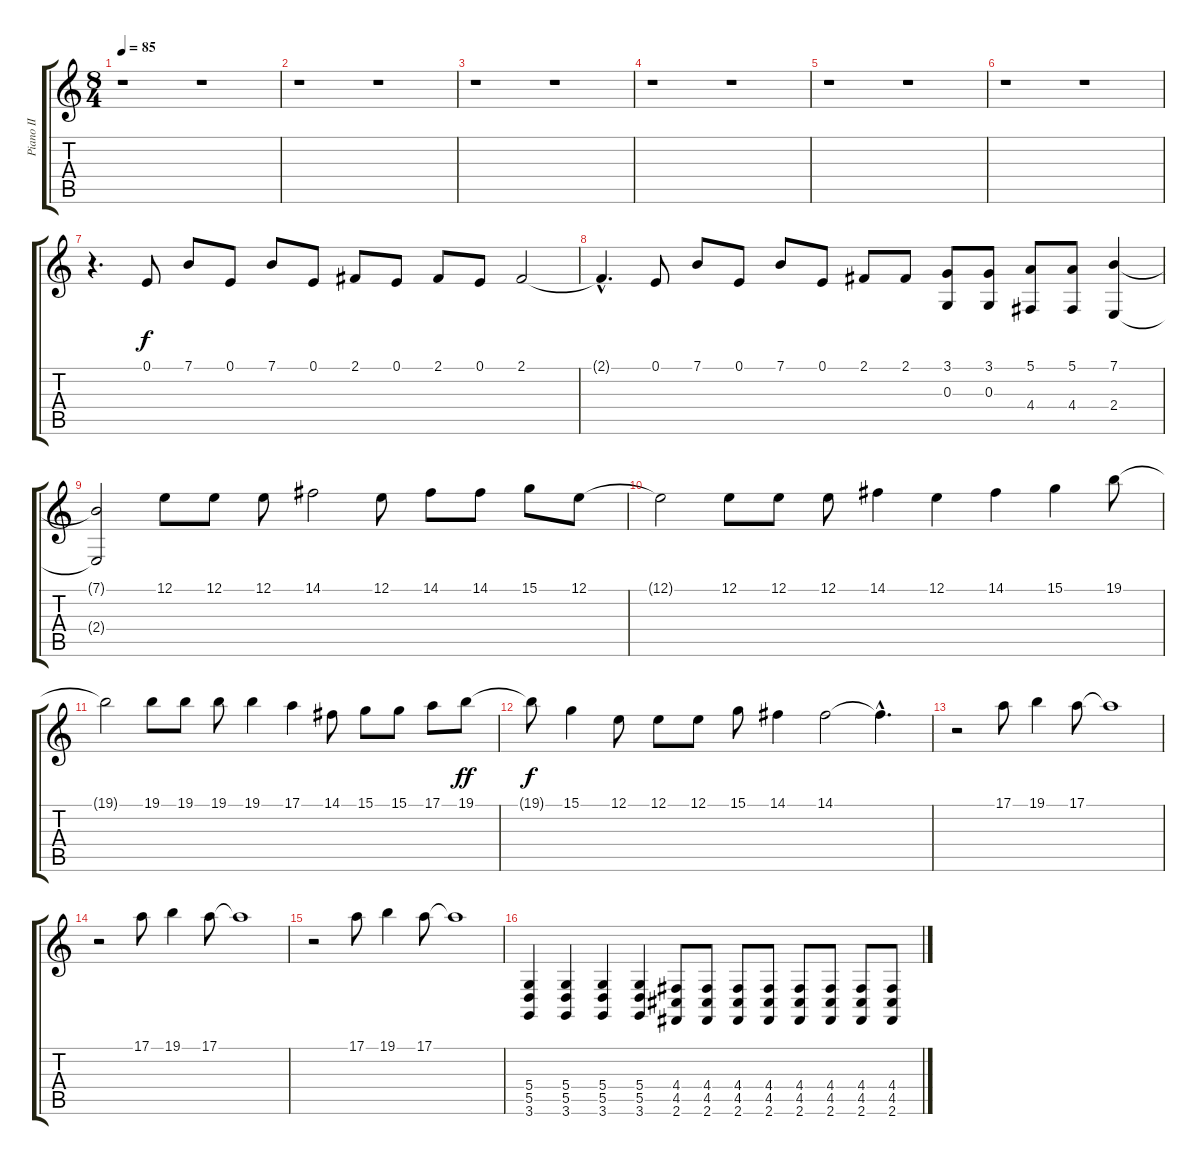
\track ("Piano II" "Piano II") {instrument acousticgrandpiano}
\staff {score tabs}
\tuning (E4 B3 G3 D3 A2 E2) {hide}
\ts (8 4)
\tempo 85
\clef g2
\ks c
r.1{dy f} r.1 |
r.1 r.1 |
r.1 r.1 |
r.1 r.1 |
r.1 r.1 |
r.1 r.1 |
r.4{d} 0.1.8 7.1.8 0.1.8 7.1.8 0.1.8 2.1.8 0.1.8 2.1.8 0.1.8 2.1.2 |
2.1{hac t}.4{d} 0.1.8 7.1.8 0.1.8 7.1.8 0.1.8 2.1.8 2.1.8 (3.1 0.3).8 (3.1 0.3).8 (5.1 4.4).8 (5.1 4.4).8 (7.1 2.4).4 |
(7.1{t} 2.4{t}).2{volume 13} 12.1.8 12.1.8 12.1.8 14.1.2 12.1.8 14.1.8 14.1.8 15.1.8 12.1.8 |
12.1{t}.2 12.1.8 12.1.8 12.1.8 14.1.4 12.1.4 14.1.4 15.1.4 19.1.8 |
19.1{t}.2{volume 16} 19.1.8 19.1.8 19.1.8 19.1.4 17.1.4 14.1.8 15.1.8 15.1.8 17.1.8 19.1.8{dy ff} |
19.1{t}.8{dy f} 15.1.4 12.1.8 12.1.8 12.1.8 15.1.8 14.1.4 14.1.2 14.1{hac t}.4{d} |
r.2 17.1.8 19.1.4 17.1.8 17.1{t}.1 |
r.2 17.1.8 19.1.4 17.1.8 17.1{t}.1 |
r.2 17.1.8 19.1.4 17.1.8 17.1{t}.1 |
(5.4 5.5 3.6).4 (5.4 5.5 3.6).4 (5.4 5.5 3.6).4 (5.4 5.5 3.6).4 (4.4 4.5 2.6).8 (4.4 4.5 2.6).8 (4.4 4.5 2.6).8 (4.4 4.5 2.6).8 (4.4 4.5 2.6).8 (4.4 4.5 2.6).8 (4.4 4.5 2.6).8 (4.4 4.5 2.6).8
